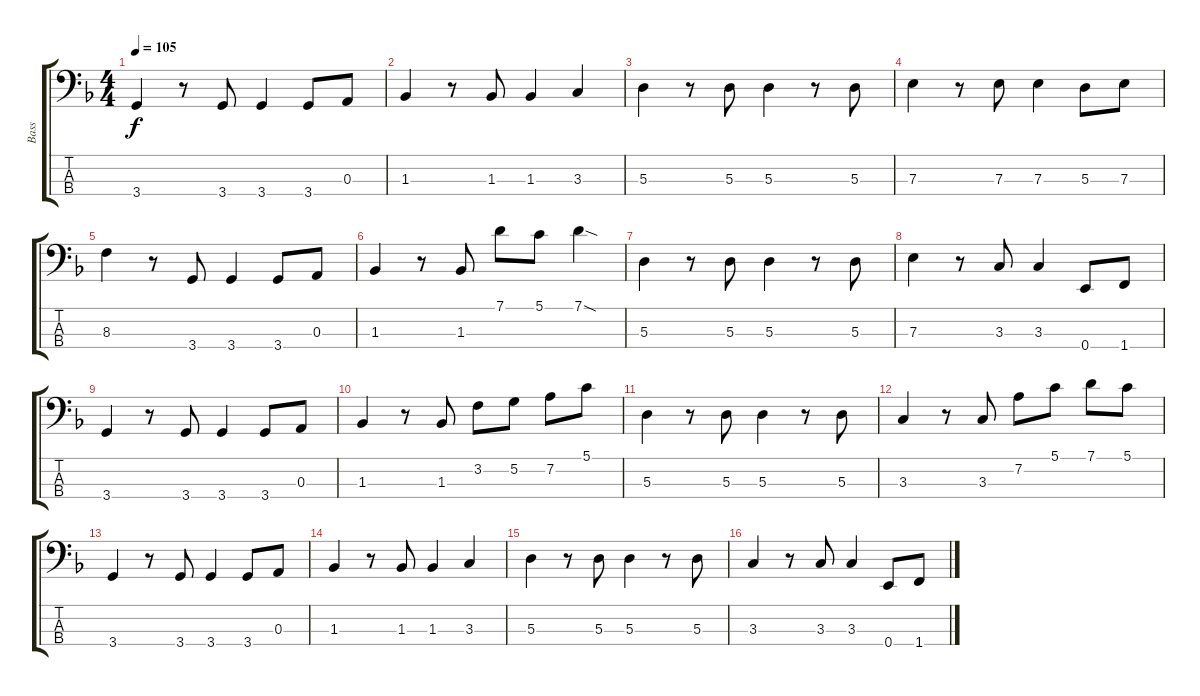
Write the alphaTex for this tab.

\track ("Bass" "Bass") {instrument electricbassfinger}
\staff {score tabs}
\tuning (G2 D2 A1 E1) {hide}
\ts (4 4)
\tempo 105
\clef f4
\ks f
3.4.4{dy f} r.8 3.4.8 3.4.4 3.4.8 0.3.8 |
1.3.4 r.8 1.3.8 1.3.4 3.3.4 |
5.3.4 r.8 5.3.8 5.3.4 r.8 5.3.8 |
7.3.4 r.8 7.3.8 7.3.4 5.3.8 7.3.8 |
8.3.4 r.8 3.4.8 3.4.4 3.4.8 0.3.8 |
1.3.4 r.8 1.3.8 7.1.8 5.1.8 7.1{sod}.4 |
5.3.4 r.8 5.3.8 5.3.4 r.8 5.3.8 |
7.3.4 r.8 3.3.8 3.3.4 0.4.8 1.4.8 |
3.4.4 r.8 3.4.8 3.4.4 3.4.8 0.3.8 |
1.3.4 r.8 1.3.8 3.2.8 5.2.8 7.2.8 5.1.8 |
5.3.4 r.8 5.3.8 5.3.4 r.8 5.3.8 |
3.3.4 r.8 3.3.8 7.2.8 5.1.8 7.1.8 5.1.8 |
3.4.4 r.8 3.4.8 3.4.4 3.4.8 0.3.8 |
1.3.4 r.8 1.3.8 1.3.4 3.3.4 |
5.3.4 r.8 5.3.8 5.3.4 r.8 5.3.8 |
3.3.4 r.8 3.3.8 3.3.4 0.4.8 1.4.8
